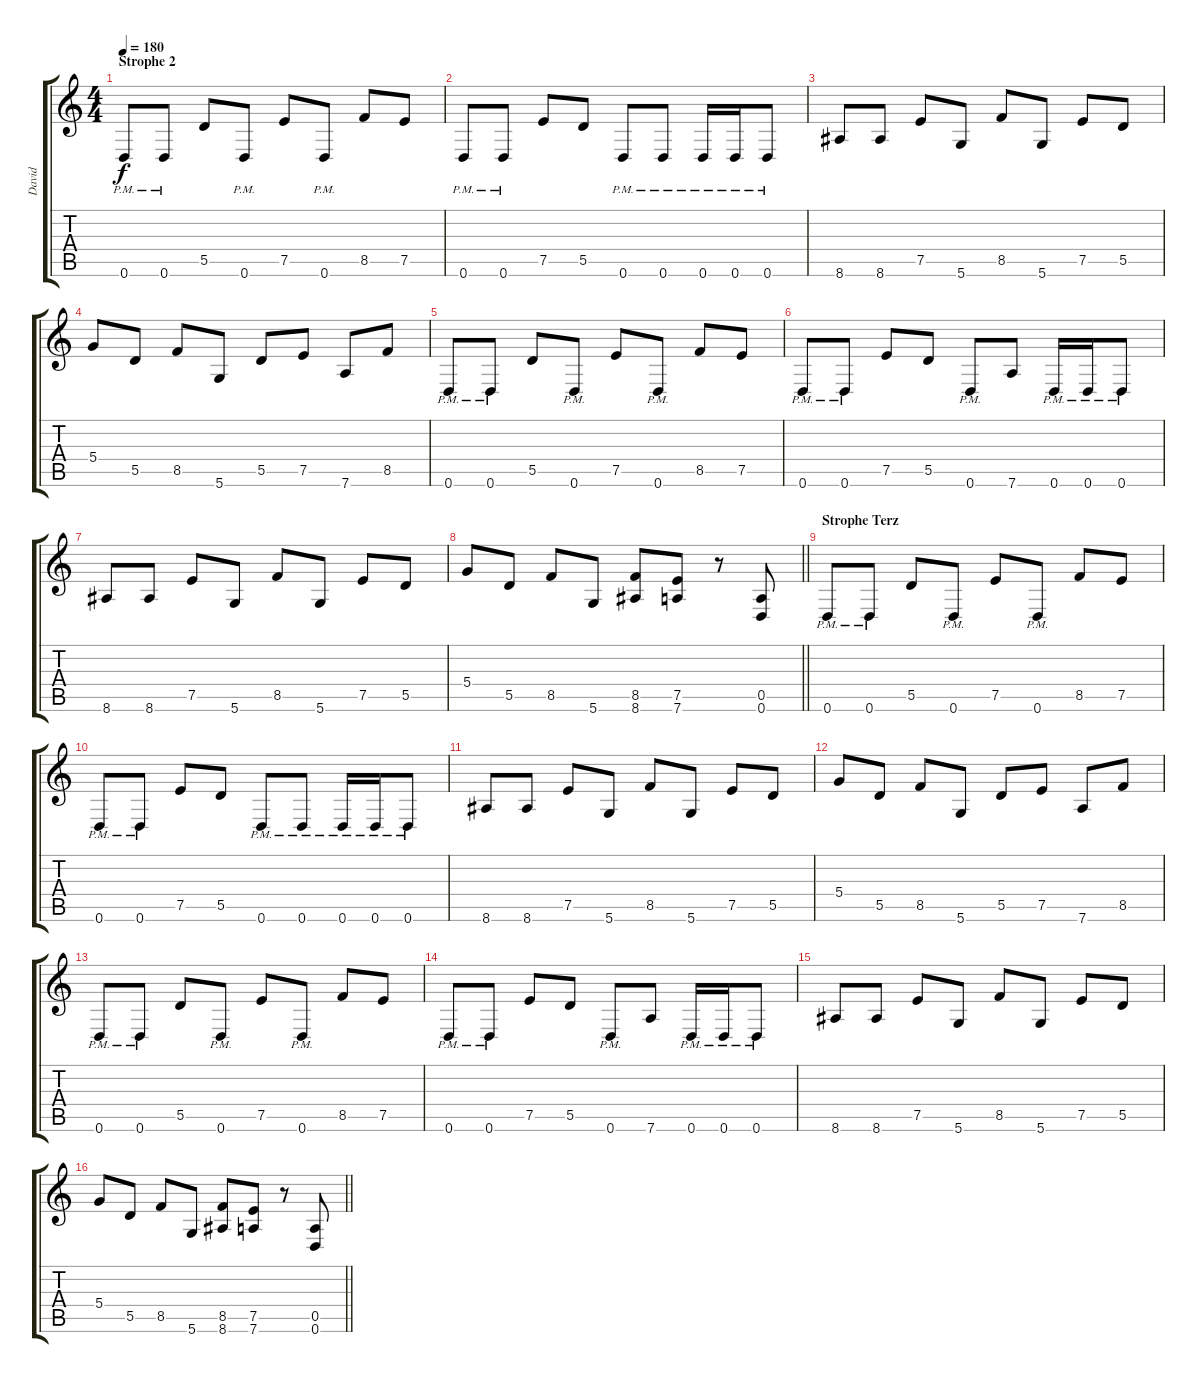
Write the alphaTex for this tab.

\track ("David" "David") {instrument distortionguitar}
\staff {score tabs}
\tuning (E4 B3 G3 D3 A2 D2) {hide}
\ts (4 4)
\section ("" "Strophe 2")
\tempo 180
\clef g2
\ks c
0.6{pm}.8{dy f} 0.6{pm}.8 5.5.8 0.6{pm}.8 7.5.8 0.6{pm}.8 8.5.8 7.5.8 |
0.6{pm}.8 0.6{pm}.8 7.5.8 5.5.8 0.6{pm}.8 0.6{pm}.8 0.6{pm}.16 0.6{pm}.16 0.6{pm}.8 |
8.6.8 8.6.8 7.5.8 5.6.8 8.5.8 5.6.8 7.5.8 5.5.8 |
5.4.8 5.5.8 8.5.8 5.6.8 5.5.8 7.5.8 7.6.8 8.5.8 |
0.6{pm}.8 0.6{pm}.8 5.5.8 0.6{pm}.8 7.5.8 0.6{pm}.8 8.5.8 7.5.8 |
0.6{pm}.8 0.6{pm}.8 7.5.8 5.5.8 0.6{pm}.8 7.6.8 0.6{pm}.16 0.6{pm}.16 0.6{pm}.8 |
8.6.8 8.6.8 7.5.8 5.6.8 8.5.8 5.6.8 7.5.8 5.5.8 |
\barLineRight lightlight
5.4.8 5.5.8 8.5.8 5.6.8 (8.5 8.6).8 (7.5 7.6).8 r.8 (0.5 0.6).8 |
\section ("" "Strophe Terz")
0.6{pm}.8 0.6{pm}.8 5.5.8 0.6{pm}.8 7.5.8 0.6{pm}.8 8.5.8 7.5.8 |
0.6{pm}.8 0.6{pm}.8 7.5.8 5.5.8 0.6{pm}.8 0.6{pm}.8 0.6{pm}.16 0.6{pm}.16 0.6{pm}.8 |
8.6.8 8.6.8 7.5.8 5.6.8 8.5.8 5.6.8 7.5.8 5.5.8 |
5.4.8 5.5.8 8.5.8 5.6.8 5.5.8 7.5.8 7.6.8 8.5.8 |
0.6{pm}.8 0.6{pm}.8 5.5.8 0.6{pm}.8 7.5.8 0.6{pm}.8 8.5.8 7.5.8 |
0.6{pm}.8 0.6{pm}.8 7.5.8 5.5.8 0.6{pm}.8 7.6.8 0.6{pm}.16 0.6{pm}.16 0.6{pm}.8 |
8.6.8 8.6.8 7.5.8 5.6.8 8.5.8 5.6.8 7.5.8 5.5.8 |
\barLineRight lightlight
5.4.8 5.5.8 8.5.8 5.6.8 (8.5 8.6).8 (7.5 7.6).8 r.8 (0.5 0.6).8
